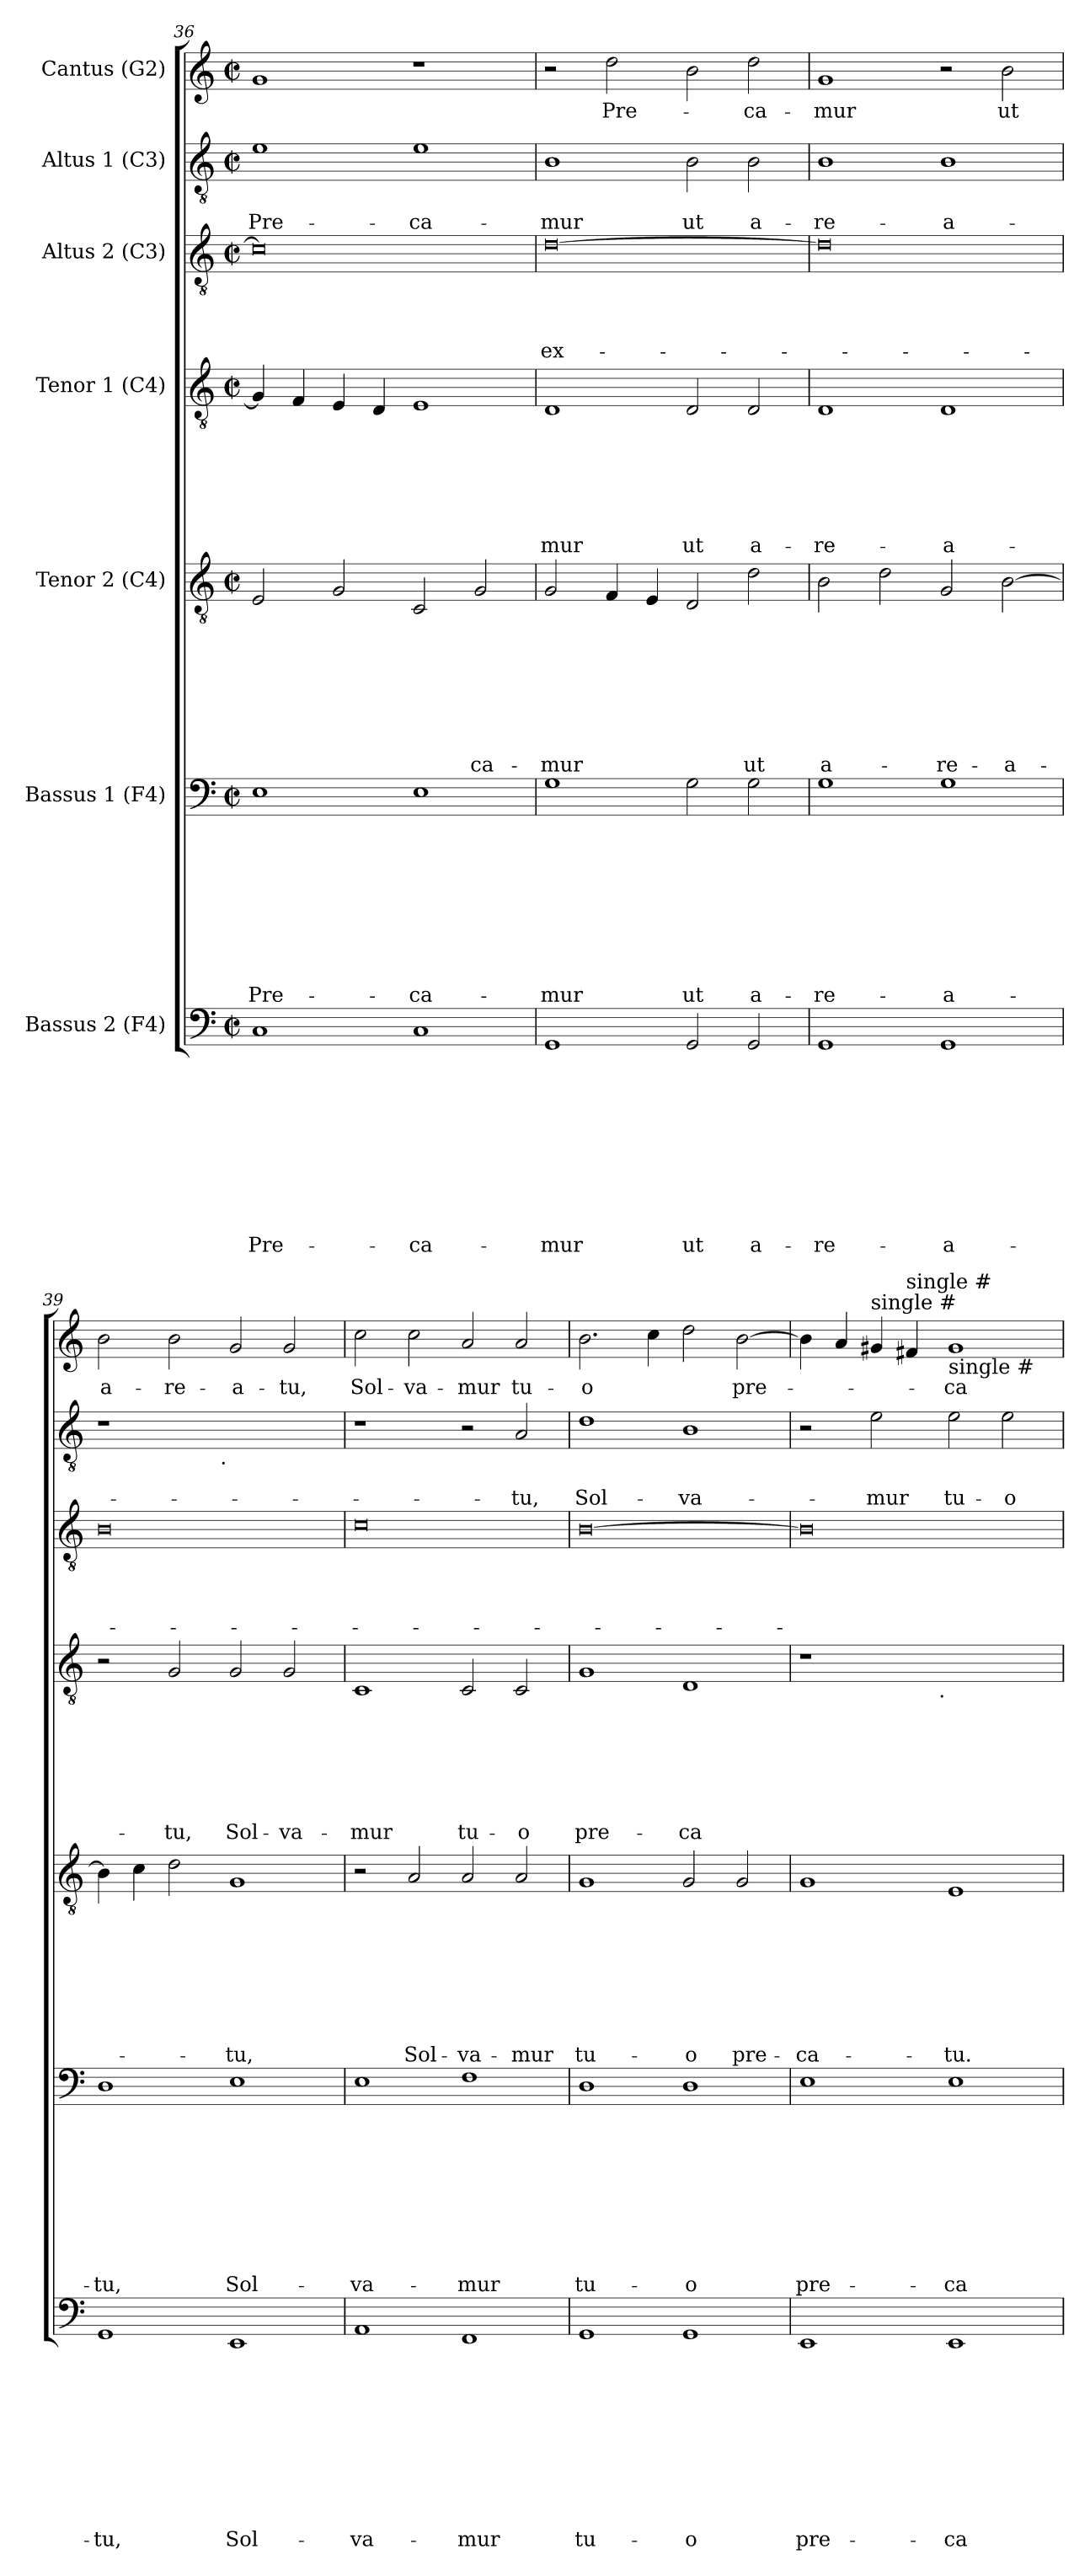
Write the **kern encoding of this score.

**kern	**text	**text	**text	**text	**text	**text	**text	**text	**text	**text	**kern	**text	**text	**text	**text	**text	**text	**text	**text	**text	**kern	**text	**text	**text	**text	**text	**text	**text	**text	**kern	**text	**text	**text	**text	**text	**text	**text	**kern	**text	**text	**text	**text	**kern	**text	**text	**kern	**text
*part7	*part7	*part7	*part7	*part7	*part7	*part7	*part7	*part7	*part7	*part7	*part6	*part6	*part6	*part6	*part6	*part6	*part6	*part6	*part6	*part6	*part5	*part5	*part5	*part5	*part5	*part5	*part5	*part5	*part5	*part4	*part4	*part4	*part4	*part4	*part4	*part4	*part4	*part3	*part3	*part3	*part3	*part3	*part2	*part2	*part2	*part1	*part1
*staff7	*staff7	*staff7	*staff7	*staff7	*staff7	*staff7	*staff7	*staff7	*staff7	*staff7	*staff6	*staff6	*staff6	*staff6	*staff6	*staff6	*staff6	*staff6	*staff6	*staff6	*staff5	*staff5	*staff5	*staff5	*staff5	*staff5	*staff5	*staff5	*staff5	*staff4	*staff4	*staff4	*staff4	*staff4	*staff4	*staff4	*staff4	*staff3	*staff3	*staff3	*staff3	*staff3	*staff2	*staff2	*staff2	*staff1	*staff1
*I"Bassus 2 (F4)	*	*	*	*	*	*	*	*	*	*	*I"Bassus 1 (F4)	*	*	*	*	*	*	*	*	*	*I"Tenor 2 (C4)	*	*	*	*	*	*	*	*	*I"Tenor 1 (C4)	*	*	*	*	*	*	*	*I"Altus 2 (C3)	*	*	*	*	*I"Altus 1 (C3)	*	*	*I"Cantus (G2)	*
*clefF4	*	*	*	*	*	*	*	*	*	*	*clefF4	*	*	*	*	*	*	*	*	*	*clefGv2	*	*	*	*	*	*	*	*	*clefGv2	*	*	*	*	*	*	*	*clefGv2	*	*	*	*	*clefGv2	*	*	*clefG2	*
*k[]	*	*	*	*	*	*	*	*	*	*	*k[]	*	*	*	*	*	*	*	*	*	*k[]	*	*	*	*	*	*	*	*	*k[]	*	*	*	*	*	*	*	*k[]	*	*	*	*	*k[]	*	*	*k[]	*
*C:	*	*	*	*	*	*	*	*	*	*	*C:	*	*	*	*	*	*	*	*	*	*C:	*	*	*	*	*	*	*	*	*C:	*	*	*	*	*	*	*	*C:	*	*	*	*	*C:	*	*	*C:	*
*M2/2	*	*	*	*	*	*	*	*	*	*	*M2/2	*	*	*	*	*	*	*	*	*	*M2/2	*	*	*	*	*	*	*	*	*M2/2	*	*	*	*	*	*	*	*M2/2	*	*	*	*	*M2/2	*	*	*M2/2	*
*met(c|)	*	*	*	*	*	*	*	*	*	*	*met(c|)	*	*	*	*	*	*	*	*	*	*met(c|)	*	*	*	*	*	*	*	*	*met(c|)	*	*	*	*	*	*	*	*met(c|)	*	*	*	*	*met(c|)	*	*	*met(c|)	*
=36	=36	=36	=36	=36	=36	=36	=36	=36	=36	=36	=36	=36	=36	=36	=36	=36	=36	=36	=36	=36	=36	=36	=36	=36	=36	=36	=36	=36	=36	=36	=36	=36	=36	=36	=36	=36	=36	=36	=36	=36	=36	=36	=36	=36	=36	=36	=36
!	!	!	!	!	!	!	!	!	!	!LO:LY:b	!	!	!	!	!	!	!	!	!	!LO:LY:b	!	!	!	!	!	!	!	!	!	!	!	!	!	!	!	!	!	!	!	!	!	!	!	!	!LO:LY:b	!	!
1C	.	.	.	.	.	.	.	.	.	Pre-	1E	.	.	.	.	.	.	.	.	Pre-	2E/	.	.	.	.	.	.	.	.	4G/]	.	.	.	.	.	.	.	0c]	.	.	.	.	1e	.	Pre-	1g	.
.	.	.	.	.	.	.	.	.	.	.	.	.	.	.	.	.	.	.	.	.	.	.	.	.	.	.	.	.	.	4F/	.	.	.	.	.	.	.	.	.	.	.	.	.	.	.	.	.
.	.	.	.	.	.	.	.	.	.	.	.	.	.	.	.	.	.	.	.	.	2G/	.	.	.	.	.	.	.	.	4E/	.	.	.	.	.	.	.	.	.	.	.	.	.	.	.	.	.
.	.	.	.	.	.	.	.	.	.	.	.	.	.	.	.	.	.	.	.	.	.	.	.	.	.	.	.	.	.	4D/	.	.	.	.	.	.	.	.	.	.	.	.	.	.	.	.	.
!	!	!	!	!	!	!	!	!	!	!LO:LY:b	!	!	!	!	!	!	!	!	!	!LO:LY:b	!	!	!	!	!	!	!	!	!	!	!	!	!	!	!	!	!	!	!	!	!	!	!	!	!LO:LY:b	!	!
1C	.	.	.	.	.	.	.	.	.	-ca-	1E	.	.	.	.	.	.	.	.	-ca-	2C/	.	.	.	.	.	.	.	.	1E	.	.	.	.	.	.	.	.	.	.	.	.	1e	.	-ca-	1r	.
!	!	!	!	!	!	!	!	!	!	!	!	!	!	!	!	!	!	!	!	!	!	!	!	!	!	!	!	!	!LO:LY:b	!	!	!	!	!	!	!	!	!	!	!	!	!	!	!	!	!	!
.	.	.	.	.	.	.	.	.	.	.	.	.	.	.	.	.	.	.	.	.	2G/	.	.	.	.	.	.	.	-ca-	.	.	.	.	.	.	.	.	.	.	.	.	.	.	.	.	.	.
!!LO:PB:g=z
=37	=37	=37	=37	=37	=37	=37	=37	=37	=37	=37	=37	=37	=37	=37	=37	=37	=37	=37	=37	=37	=37	=37	=37	=37	=37	=37	=37	=37	=37	=37	=37	=37	=37	=37	=37	=37	=37	=37	=37	=37	=37	=37	=37	=37	=37	=37	=37
!	!	!	!	!	!	!	!	!	!	!LO:LY:b	!	!	!	!	!	!	!	!	!	!LO:LY:b	!	!	!	!	!	!	!	!	!LO:LY:b	!	!	!	!	!	!	!	!LO:LY:b	!	!	!	!	!LO:LY:b	!	!	!LO:LY:b	!	!
1GG	.	.	.	.	.	.	.	.	.	-mur	1G	.	.	.	.	.	.	.	.	-mur	2G/	.	.	.	.	.	.	.	-mur	1D	.	.	.	.	.	.	-mur	[>0d	.	.	.	ex-	1B	.	-mur	2r	.
!	!	!	!	!	!	!	!	!	!	!	!	!	!	!	!	!	!	!	!	!	!	!	!	!	!	!	!	!	!	!	!	!	!	!	!	!	!	!	!	!	!	!	!	!	!	!	!LO:LY:b
.	.	.	.	.	.	.	.	.	.	.	.	.	.	.	.	.	.	.	.	.	4F/	.	.	.	.	.	.	.	.	.	.	.	.	.	.	.	.	.	.	.	.	.	.	.	.	2dd\	Pre-
.	.	.	.	.	.	.	.	.	.	.	.	.	.	.	.	.	.	.	.	.	4E/	.	.	.	.	.	.	.	.	.	.	.	.	.	.	.	.	.	.	.	.	.	.	.	.	.	.
!	!	!	!	!	!	!	!	!	!	!LO:LY:b	!	!	!	!	!	!	!	!	!	!LO:LY:b	!	!	!	!	!	!	!	!	!	!	!	!	!	!	!	!	!LO:LY:b	!	!	!	!	!	!	!	!LO:LY:b	!	!
2GG/	.	.	.	.	.	.	.	.	.	ut	2G\	.	.	.	.	.	.	.	.	ut	2D/	.	.	.	.	.	.	.	.	2D/	.	.	.	.	.	.	ut	.	.	.	.	.	2B\	.	ut	2b\	.
!	!	!	!	!	!	!	!	!	!	!LO:LY:b	!	!	!	!	!	!	!	!	!	!LO:LY:b	!	!	!	!	!	!	!	!	!LO:LY:b	!	!	!	!	!	!	!	!LO:LY:b	!	!	!	!	!	!	!	!LO:LY:b	!	!LO:LY:b
2GG/	.	.	.	.	.	.	.	.	.	a-	2G\	.	.	.	.	.	.	.	.	a-	2d\	.	.	.	.	.	.	.	ut	2D/	.	.	.	.	.	.	a-	.	.	.	.	.	2B\	.	a-	2dd\	-ca-
=38	=38	=38	=38	=38	=38	=38	=38	=38	=38	=38	=38	=38	=38	=38	=38	=38	=38	=38	=38	=38	=38	=38	=38	=38	=38	=38	=38	=38	=38	=38	=38	=38	=38	=38	=38	=38	=38	=38	=38	=38	=38	=38	=38	=38	=38	=38	=38
!	!	!	!	!	!	!	!	!	!	!LO:LY:b	!	!	!	!	!	!	!	!	!	!LO:LY:b	!	!	!	!	!	!	!	!	!LO:LY:b	!	!	!	!	!	!	!	!LO:LY:b	!	!	!	!	!	!	!	!LO:LY:b	!	!LO:LY:b
1GG	.	.	.	.	.	.	.	.	.	-re-	1G	.	.	.	.	.	.	.	.	-re-	2B\	.	.	.	.	.	.	.	a-	1D	.	.	.	.	.	.	-re-	0d]	.	.	.	.	1B	.	-re-	1g	-mur
.	.	.	.	.	.	.	.	.	.	.	.	.	.	.	.	.	.	.	.	.	2d\	.	.	.	.	.	.	.	.	.	.	.	.	.	.	.	.	.	.	.	.	.	.	.	.	.	.
!	!	!	!	!	!	!	!	!	!	!LO:LY:b	!	!	!	!	!	!	!	!	!	!LO:LY:b	!	!	!	!	!	!	!	!	!LO:LY:b	!	!	!	!	!	!	!	!LO:LY:b	!	!	!	!	!	!	!	!LO:LY:b	!	!
1GG	.	.	.	.	.	.	.	.	.	-a-	1G	.	.	.	.	.	.	.	.	-a-	2G/	.	.	.	.	.	.	.	-re-	1D	.	.	.	.	.	.	-a-	.	.	.	.	.	1B	.	-a-	2r	.
!	!	!	!	!	!	!	!	!	!	!	!	!	!	!	!	!	!	!	!	!	!	!	!	!	!	!	!	!	!LO:LY:b	!	!	!	!	!	!	!	!	!	!	!	!	!	!	!	!	!	!LO:LY:b
.	.	.	.	.	.	.	.	.	.	.	.	.	.	.	.	.	.	.	.	.	[>2B\	.	.	.	.	.	.	.	-a-	.	.	.	.	.	.	.	.	.	.	.	.	.	.	.	.	2b\	ut
=39	=39	=39	=39	=39	=39	=39	=39	=39	=39	=39	=39	=39	=39	=39	=39	=39	=39	=39	=39	=39	=39	=39	=39	=39	=39	=39	=39	=39	=39	=39	=39	=39	=39	=39	=39	=39	=39	=39	=39	=39	=39	=39	=39	=39	=39	=39	=39
!	!	!	!	!	!	!	!	!	!	!LO:LY:b	!	!	!	!	!	!	!	!	!	!LO:LY:b	!	!	!	!	!	!	!	!	!	!	!	!	!	!	!	!	!	!	!	!	!	!	!	!	!	!	!LO:LY:b
*	*	*	*	*	*	*	*	*	*	*	*	*	*	*	*	*	*	*	*	*	*	*	*	*	*	*	*	*	*	*	*	*	*	*	*	*	*	*	*	*	*	*	*^	*	*	*	*
1GG	.	.	.	.	.	.	.	.	.	-tu,	1D	.	.	.	.	.	.	.	.	-tu,	4B\]	.	.	.	.	.	.	.	.	2r	.	.	.	.	.	.	.	0B	.	.	.	.	1r	2ryy	.	.	2b\	a-
.	.	.	.	.	.	.	.	.	.	.	.	.	.	.	.	.	.	.	.	.	4c\	.	.	.	.	.	.	.	.	.	.	.	.	.	.	.	.	.	.	.	.	.	.	.	.	.	.	.
!	!	!	!	!	!	!	!	!	!	!	!	!	!	!	!	!	!	!	!	!	!	!	!	!	!	!	!	!	!	!	!	!	!	!	!	!	!LO:LY:b	!	!	!	!	!	!	!	!	!	!	!LO:LY:b
.	.	.	.	.	.	.	.	.	.	.	.	.	.	.	.	.	.	.	.	.	2d\	.	.	.	.	.	.	.	.	2G/	.	.	.	.	.	.	-tu,	.	.	.	.	.	.	4...ryy	.	.	2b\	-re-
!	!	!	!	!	!	!	!	!	!	!	!	!	!	!	!	!	!	!	!	!	!	!	!	!	!	!	!	!	!	!	!	!	!	!	!	!	!	!	!	!	!	!	!	!LO:TX:b:t=.	!	!	!	!
.	.	.	.	.	.	.	.	.	.	.	.	.	.	.	.	.	.	.	.	.	.	.	.	.	.	.	.	.	.	.	.	.	.	.	.	.	.	.	.	.	.	.	.	1ryy	.	.	.	.
!	!	!	!	!	!	!	!	!	!	!LO:LY:b	!	!	!	!	!	!	!	!	!	!LO:LY:b	!	!	!	!	!	!	!	!	!LO:LY:b	!	!	!	!	!	!	!	!LO:LY:b	!	!	!	!	!	!	!	!	!	!	!LO:LY:b
1EE	.	.	.	.	.	.	.	.	.	Sol-	1E	.	.	.	.	.	.	.	.	Sol-	1G	.	.	.	.	.	.	.	-tu,	2G/	.	.	.	.	.	.	Sol-	.	.	.	.	.	1ryy	.	.	.	2g/	-a-
!	!	!	!	!	!	!	!	!	!	!	!	!	!	!	!	!	!	!	!	!	!	!	!	!	!	!	!	!	!	!	!	!	!	!	!	!	!LO:LY:b	!	!	!	!	!	!	!	!	!	!	!LO:LY:b
.	.	.	.	.	.	.	.	.	.	.	.	.	.	.	.	.	.	.	.	.	.	.	.	.	.	.	.	.	.	2G/	.	.	.	.	.	.	-va-	.	.	.	.	.	.	.	.	.	2g/	-tu,
.	.	.	.	.	.	.	.	.	.	.	.	.	.	.	.	.	.	.	.	.	.	.	.	.	.	.	.	.	.	.	.	.	.	.	.	.	.	.	.	.	.	.	.	32ryy	.	.	.	.
=40	=40	=40	=40	=40	=40	=40	=40	=40	=40	=40	=40	=40	=40	=40	=40	=40	=40	=40	=40	=40	=40	=40	=40	=40	=40	=40	=40	=40	=40	=40	=40	=40	=40	=40	=40	=40	=40	=40	=40	=40	=40	=40	=40	=40	=40	=40	=40	=40
!	!	!	!	!	!	!	!	!	!	!LO:LY:b	!	!	!	!	!	!	!	!	!	!LO:LY:b	!	!	!	!	!	!	!	!	!	!	!	!	!	!	!	!	!LO:LY:b	!	!	!	!	!	!	!	!	!	!	!LO:LY:b
*	*	*	*	*	*	*	*	*	*	*	*	*	*	*	*	*	*	*	*	*	*	*	*	*	*	*	*	*	*	*	*	*	*	*	*	*	*	*	*	*	*	*	*v	*v	*	*	*	*
1AA	.	.	.	.	.	.	.	.	.	-va-	1E	.	.	.	.	.	.	.	.	-va-	2r	.	.	.	.	.	.	.	.	1C	.	.	.	.	.	.	-mur	0c	.	.	.	.	1r	.	.	2cc\	Sol-
!	!	!	!	!	!	!	!	!	!	!	!	!	!	!	!	!	!	!	!	!	!	!	!	!	!	!	!	!	!LO:LY:b	!	!	!	!	!	!	!	!	!	!	!	!	!	!	!	!	!	!LO:LY:b
.	.	.	.	.	.	.	.	.	.	.	.	.	.	.	.	.	.	.	.	.	2A/	.	.	.	.	.	.	.	Sol-	.	.	.	.	.	.	.	.	.	.	.	.	.	.	.	.	2cc\	-va-
!	!	!	!	!	!	!	!	!	!	!LO:LY:b	!	!	!	!	!	!	!	!	!	!LO:LY:b	!	!	!	!	!	!	!	!	!LO:LY:b	!	!	!	!	!	!	!	!LO:LY:b	!	!	!	!	!	!	!	!	!	!LO:LY:b
1FF	.	.	.	.	.	.	.	.	.	-mur	1F	.	.	.	.	.	.	.	.	-mur	2A/	.	.	.	.	.	.	.	-va-	2C/	.	.	.	.	.	.	tu-	.	.	.	.	.	2r	.	.	2a/	-mur
!	!	!	!	!	!	!	!	!	!	!	!	!	!	!	!	!	!	!	!	!	!	!	!	!	!	!	!	!	!LO:LY:b	!	!	!	!	!	!	!	!LO:LY:b	!	!	!	!	!	!	!	!LO:LY:b	!	!LO:LY:b
.	.	.	.	.	.	.	.	.	.	.	.	.	.	.	.	.	.	.	.	.	2A/	.	.	.	.	.	.	.	-mur	2C/	.	.	.	.	.	.	-o	.	.	.	.	.	2A/	.	-tu,	2a/	tu-
=41	=41	=41	=41	=41	=41	=41	=41	=41	=41	=41	=41	=41	=41	=41	=41	=41	=41	=41	=41	=41	=41	=41	=41	=41	=41	=41	=41	=41	=41	=41	=41	=41	=41	=41	=41	=41	=41	=41	=41	=41	=41	=41	=41	=41	=41	=41	=41
!	!	!	!	!	!	!	!	!	!	!LO:LY:b	!	!	!	!	!	!	!	!	!	!LO:LY:b	!	!	!	!	!	!	!	!	!LO:LY:b	!	!	!	!	!	!	!	!LO:LY:b	!	!	!	!	!	!	!	!LO:LY:b	!	!LO:LY:b
1GG	.	.	.	.	.	.	.	.	.	tu-	1D	.	.	.	.	.	.	.	.	tu-	1G	.	.	.	.	.	.	.	tu-	1G	.	.	.	.	.	.	pre-	[>0B	.	.	.	.	1d	.	Sol-	2.b\	-o
.	.	.	.	.	.	.	.	.	.	.	.	.	.	.	.	.	.	.	.	.	.	.	.	.	.	.	.	.	.	.	.	.	.	.	.	.	.	.	.	.	.	.	.	.	.	4cc\	.
!	!	!	!	!	!	!	!	!	!	!LO:LY:b	!	!	!	!	!	!	!	!	!	!LO:LY:b	!	!	!	!	!	!	!	!	!LO:LY:b	!	!	!	!	!	!	!	!LO:LY:b	!	!	!	!	!	!	!	!LO:LY:b	!	!
1GG	.	.	.	.	.	.	.	.	.	-o	1D	.	.	.	.	.	.	.	.	-o	2G/	.	.	.	.	.	.	.	-o	1D	.	.	.	.	.	.	-ca-	.	.	.	.	.	1B	.	-va-	2dd\	.
!	!	!	!	!	!	!	!	!	!	!	!	!	!	!	!	!	!	!	!	!	!	!	!	!	!	!	!	!	!LO:LY:b	!	!	!	!	!	!	!	!	!	!	!	!	!	!	!	!	!	!LO:LY:b
.	.	.	.	.	.	.	.	.	.	.	.	.	.	.	.	.	.	.	.	.	2G/	.	.	.	.	.	.	.	pre-	.	.	.	.	.	.	.	.	.	.	.	.	.	.	.	.	[>2b\	pre-
=42	=42	=42	=42	=42	=42	=42	=42	=42	=42	=42	=42	=42	=42	=42	=42	=42	=42	=42	=42	=42	=42	=42	=42	=42	=42	=42	=42	=42	=42	=42	=42	=42	=42	=42	=42	=42	=42	=42	=42	=42	=42	=42	=42	=42	=42	=42	=42
!	!	!	!	!	!	!	!	!	!	!LO:LY:b	!	!	!	!	!	!	!	!	!	!LO:LY:b	!	!	!	!	!	!	!	!	!LO:LY:b	!	!	!	!	!	!	!	!	!	!	!	!	!	!	!	!	!	!
*	*	*	*	*	*	*	*	*	*	*	*	*	*	*	*	*	*	*	*	*	*	*	*	*	*	*	*	*	*	*^	*	*	*	*	*	*	*	*	*	*	*	*	*	*	*	*	*
1EE	.	.	.	.	.	.	.	.	.	pre-	1E	.	.	.	.	.	.	.	.	pre-	1G	.	.	.	.	.	.	.	-ca-	1r	2ryy	.	.	.	.	.	.	.	0B]	.	.	.	.	2r	.	.	4b\]	.
.	.	.	.	.	.	.	.	.	.	.	.	.	.	.	.	.	.	.	.	.	.	.	.	.	.	.	.	.	.	.	.	.	.	.	.	.	.	.	.	.	.	.	.	.	.	.	4a/	.
!	!	!	!	!	!	!	!	!	!	!	!	!	!	!	!	!	!	!	!	!	!	!	!	!	!	!	!	!	!	!	!	!	!	!	!	!	!	!	!	!	!	!	!	!	!	!	!LO:TX:a:t=single #	!
!	!	!	!	!	!	!	!	!	!	!	!	!	!	!	!	!	!	!	!	!	!	!	!	!	!	!	!	!	!	!	!	!	!	!	!	!	!	!	!	!	!	!	!	!	!	!LO:LY:b	!	!
.	.	.	.	.	.	.	.	.	.	.	.	.	.	.	.	.	.	.	.	.	.	.	.	.	.	.	.	.	.	.	4...ryy	.	.	.	.	.	.	.	.	.	.	.	.	2e\	.	-mur	4g#/	.
!	!	!	!	!	!	!	!	!	!	!	!	!	!	!	!	!	!	!	!	!	!	!	!	!	!	!	!	!	!	!	!	!	!	!	!	!	!	!	!	!	!	!	!	!	!	!	!LO:TX:a:t=single #	!
.	.	.	.	.	.	.	.	.	.	.	.	.	.	.	.	.	.	.	.	.	.	.	.	.	.	.	.	.	.	.	.	.	.	.	.	.	.	.	.	.	.	.	.	.	.	.	4f#/	.
!	!	!	!	!	!	!	!	!	!	!	!	!	!	!	!	!	!	!	!	!	!	!	!	!	!	!	!	!	!	!	!LO:TX:b:t=.	!	!	!	!	!	!	!	!	!	!	!	!	!	!	!	!	!
.	.	.	.	.	.	.	.	.	.	.	.	.	.	.	.	.	.	.	.	.	.	.	.	.	.	.	.	.	.	.	1ryy	.	.	.	.	.	.	.	.	.	.	.	.	.	.	.	.	.
!	!	!	!	!	!	!	!	!	!	!	!	!	!	!	!	!	!	!	!	!	!	!	!	!	!	!	!	!	!	!	!	!	!	!	!	!	!	!	!	!	!	!	!	!	!	!	!LO:TX:b:t=single #	!
!	!	!	!	!	!	!	!	!	!	!LO:LY:b	!	!	!	!	!	!	!	!	!	!LO:LY:b	!	!	!	!	!	!	!	!	!LO:LY:b	!	!	!	!	!	!	!	!	!	!	!	!	!	!	!	!	!LO:LY:b	!	!LO:LY:b
1EE	.	.	.	.	.	.	.	.	.	-ca-	1E	.	.	.	.	.	.	.	.	-ca-	1E	.	.	.	.	.	.	.	-tu.	1ryy	.	.	.	.	.	.	.	.	.	.	.	.	.	2e\	.	tu-	1g#	-ca-
!	!	!	!	!	!	!	!	!	!	!	!	!	!	!	!	!	!	!	!	!	!	!	!	!	!	!	!	!	!	!	!	!	!	!	!	!	!	!	!	!	!	!	!	!	!	!LO:LY:b	!	!
.	.	.	.	.	.	.	.	.	.	.	.	.	.	.	.	.	.	.	.	.	.	.	.	.	.	.	.	.	.	.	.	.	.	.	.	.	.	.	.	.	.	.	.	2e\	.	-o	.	.
.	.	.	.	.	.	.	.	.	.	.	.	.	.	.	.	.	.	.	.	.	.	.	.	.	.	.	.	.	.	.	32ryy	.	.	.	.	.	.	.	.	.	.	.	.	.	.	.	.	.
*	*	*	*	*	*	*	*	*	*	*	*	*	*	*	*	*	*	*	*	*	*	*	*	*	*	*	*	*	*	*v	*v	*	*	*	*	*	*	*	*	*	*	*	*	*	*	*	*	*
=	=	=	=	=	=	=	=	=	=	=	=	=	=	=	=	=	=	=	=	=	=	=	=	=	=	=	=	=	=	=	=	=	=	=	=	=	=	=	=	=	=	=	=	=	=	=	=
*-	*-	*-	*-	*-	*-	*-	*-	*-	*-	*-	*-	*-	*-	*-	*-	*-	*-	*-	*-	*-	*-	*-	*-	*-	*-	*-	*-	*-	*-	*-	*-	*-	*-	*-	*-	*-	*-	*-	*-	*-	*-	*-	*-	*-	*-	*-	*-
